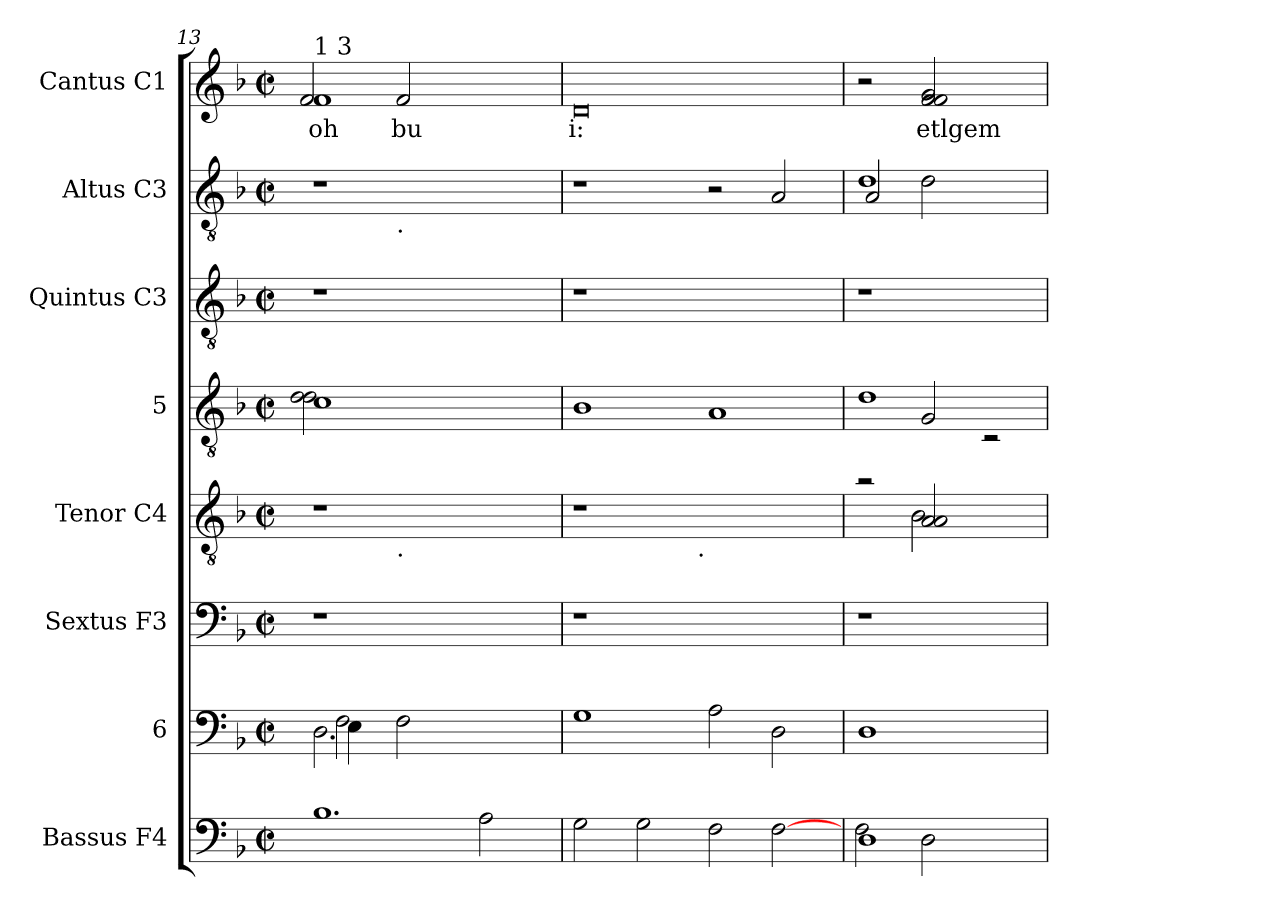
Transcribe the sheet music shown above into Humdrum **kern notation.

**kern	**kern	**kern	**kern	**kern	**kern	**kern	**kern	**text
*part8	*part7	*part6	*part5	*part4	*part3	*part2	*part1	*part1
*staff8	*staff7	*staff6	*staff5	*staff4	*staff3	*staff2	*staff1	*staff1
*I"Bassus F4	*I"6	*I"Sextus F3	*I"Tenor C4	*I"5	*I"Quintus C3	*I"Altus C3	*I"Cantus C1	*
*I'B	*	*	*I'T	*	*	*I'A	*I'C	*
!!LO:LB:g=z
*clefF4	*clefF4	*clefF4	*clefGv2	*clefGv2	*clefGv2	*clefGv2	*clefG2	*
*ITrd7c12	*	*	*	*	*	*	*	*
*k[b-]	*k[b-]	*k[b-]	*k[b-]	*k[b-]	*k[b-]	*k[b-]	*k[b-]	*
*F:	*F:	*F:	*F:	*F:	*F:	*F:	*F:	*
*M2/2	*M2/2	*M2/2	*M2/2	*M2/2	*M2/2	*M2/2	*M2/2	*
*met(c|)	*met(c|)	*met(c|)	*met(c|)	*met(c|)	*met(c|)	*met(c|)	*met(c|)	*
=13	=13	=13	=13	=13	=13	=13	=13	=13
*^	*^	*	*	*^	*	*	*^	*
*	*	*	*^	*	*	*	*	*	*	*	*	*
!	!	!	!	!	!	!	!	!	!	!	!LO:TX:a:t=1 3	!	!
!	!	!	!	!	!	!	!	!	!	!	!	!	!LO:LY:b:rj
*	*	*	*	*	*	*^	*	*	*	*^	*	*	*
1.BB-	1ryy	2.D\	2F\	4E\	1r	1r	2ryy	1c	2d\ 2d\	1r	1r	2ryy	1f	2f/	-oh
.	.	.	.	4ryy	.	.	.	.	.	.	.	.	.	.	.
!	!	!	!	!	!	!	!	!	!	!	!	!LO:TX:b:t=.	!	!	!
!	!	!	!	!	!	!	!LO:TX:b:t=.	!	!	!	!	!	!	!	!
!	!	!	!	!	!	!	!	!	!	!	!	!	!	!	!LO:LY:b:rj
.	.	.	2ryy	2F\	.	.	1ryy	.	2ryy	.	.	1ryy	.	2f/	bu-
.	.	2ryy	.	.	.	.	.	.	.	.	.	.	.	.	.
.	2AA\	.	2ryy	2ryy	2ryy	2ryy	.	2ryy	2ryy	2ryy	2ryy	.	2ryy	2ryy	.
.	.	4ryy	.	.	.	.	.	.	.	.	.	.	.	.	.
*v	*v	*	*	*	*	*	*	*v	*v	*	*	*	*v	*v	*
*	*v	*v	*v	*	*	*	*	*	*	*	*	*
=14	=14	=14	=14	=14	=14	=14	=14	=14	=14	=14
!	!	!	!	!	!	!	!	!	!	!LO:LY:b:rj
*	*	*	*	*	*	*	*v	*v	*	*
2GG\	1G	1r	1r	2ryy	1B-	1r	1r	0d	-i:
2GG\	.	.	.	4...ryy	.	.	.	.	.
!	!	!	!	!LO:TX:b:t=.	!	!	!	!	!
.	.	.	.	1ryy	.	.	.	.	.
2FF\	2A\	1ryy	1ryy	.	1A	1ryy	2r	.	.
[>2FF\	2D\	.	.	.	.	.	2A/	.	.
.	.	.	.	32ryy	.	.	.	.	.
=15	=15	=15	=15	=15	=15	=15	=15	=15	=15
*^	*	*	*	*	*^	*	*^	*	*
1DD	2FF\	1D	1r	2ra	2ryy	1d	2ryy	1r	1d	2A/	2r	.
!	!	!	!	!	!	!	!	!	!	!	!	!LO:LY:b:rj
.	2DD\	.	.	2A/ 2A/	2B-\	.	2G/	.	.	2d\	2f/ 2f/ 2g/	etlgem
2ryy	2ryy	2ryy	2ryy	2ryy	2ryy	2ryy	2rC	2ryy	2ryy	2ryy	2ryy	.
*	*	*	*	*v	*v	*	*	*	*v	*v	*	*
*v	*v	*	*	*	*v	*v	*	*	*	*
=	=	=	=	=	=	=	=	=
*-	*-	*-	*-	*-	*-	*-	*-	*-
